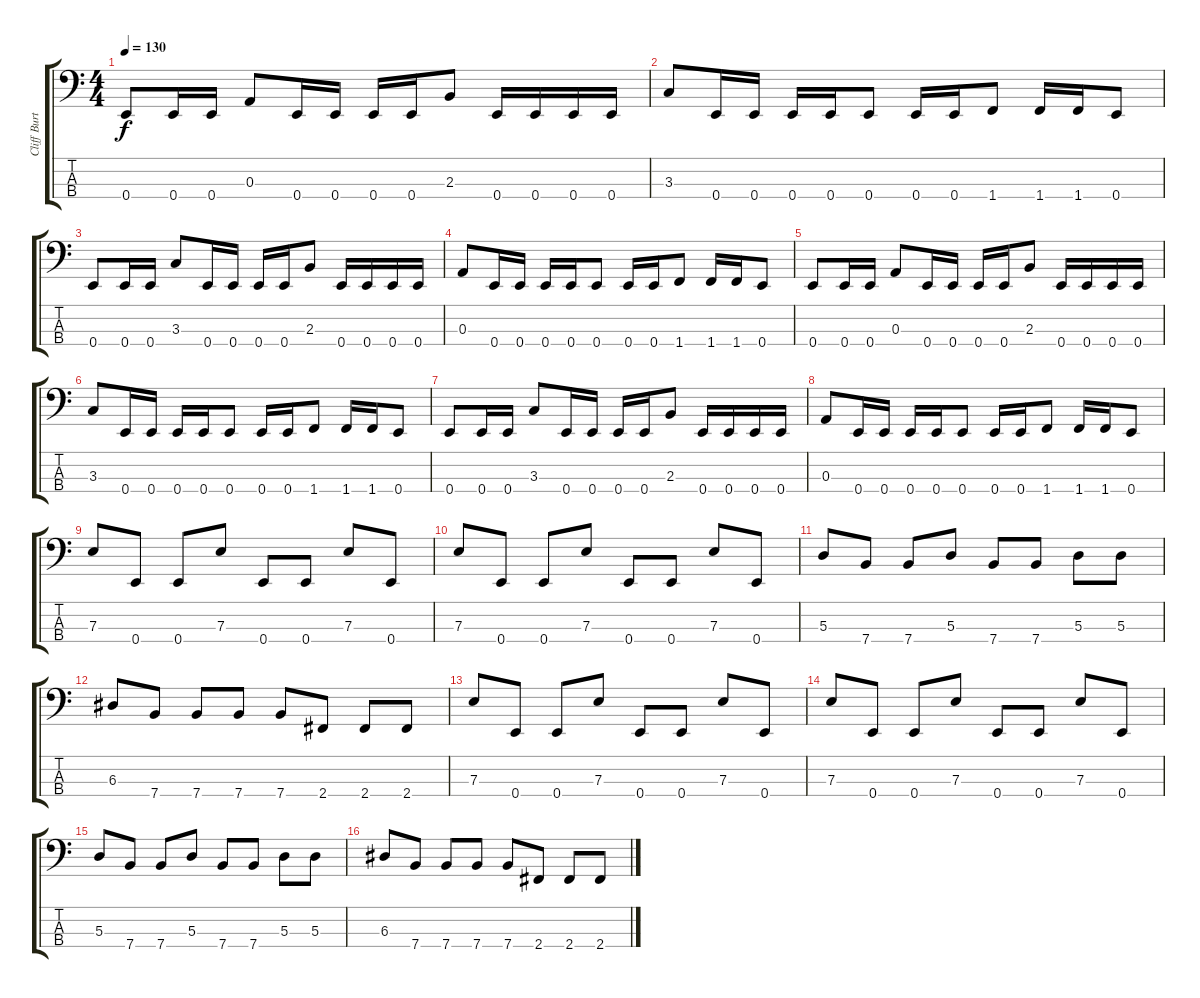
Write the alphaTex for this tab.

\track ("Cliff Burton" "Cliff Burt") {instrument electricbassfinger}
\staff {score tabs}
\tuning (G2 D2 A1 E1) {hide}
\ts (4 4)
\tempo 130
\clef f4
\ks c
0.4.8{dy f} 0.4.16 0.4.16 0.3.8 0.4.16 0.4.16 0.4.16 0.4.16 2.3.8 0.4.16 0.4.16 0.4.16 0.4.16 |
3.3.8 0.4.16 0.4.16 0.4.16 0.4.16 0.4.8 0.4.16 0.4.16 1.4.8 1.4.16 1.4.16 0.4.8 |
0.4.8 0.4.16 0.4.16 3.3.8 0.4.16 0.4.16 0.4.16 0.4.16 2.3.8 0.4.16 0.4.16 0.4.16 0.4.16 |
0.3.8 0.4.16 0.4.16 0.4.16 0.4.16 0.4.8 0.4.16 0.4.16 1.4.8 1.4.16 1.4.16 0.4.8 |
0.4.8 0.4.16 0.4.16 0.3.8 0.4.16 0.4.16 0.4.16 0.4.16 2.3.8 0.4.16 0.4.16 0.4.16 0.4.16 |
3.3.8 0.4.16 0.4.16 0.4.16 0.4.16 0.4.8 0.4.16 0.4.16 1.4.8 1.4.16 1.4.16 0.4.8 |
0.4.8 0.4.16 0.4.16 3.3.8 0.4.16 0.4.16 0.4.16 0.4.16 2.3.8 0.4.16 0.4.16 0.4.16 0.4.16 |
0.3.8 0.4.16 0.4.16 0.4.16 0.4.16 0.4.8 0.4.16 0.4.16 1.4.8 1.4.16 1.4.16 0.4.8 |
7.3.8{volume 10 instrument electricbassfinger} 0.4.8 0.4.8 7.3.8 0.4.8 0.4.8 7.3.8 0.4.8 |
7.3.8 0.4.8 0.4.8 7.3.8 0.4.8 0.4.8 7.3.8 0.4.8 |
5.3.8 7.4.8 7.4.8 5.3.8 7.4.8 7.4.8 5.3.8 5.3.8 |
6.3.8 7.4.8 7.4.8 7.4.8 7.4.8 2.4.8 2.4.8 2.4.8 |
7.3.8{volume 16 instrument electricbassfinger} 0.4.8 0.4.8 7.3.8 0.4.8 0.4.8 7.3.8 0.4.8 |
7.3.8 0.4.8 0.4.8 7.3.8 0.4.8 0.4.8 7.3.8 0.4.8 |
5.3.8 7.4.8 7.4.8 5.3.8 7.4.8 7.4.8 5.3.8 5.3.8 |
6.3.8 7.4.8 7.4.8 7.4.8 7.4.8 2.4.8 2.4.8 2.4.8
